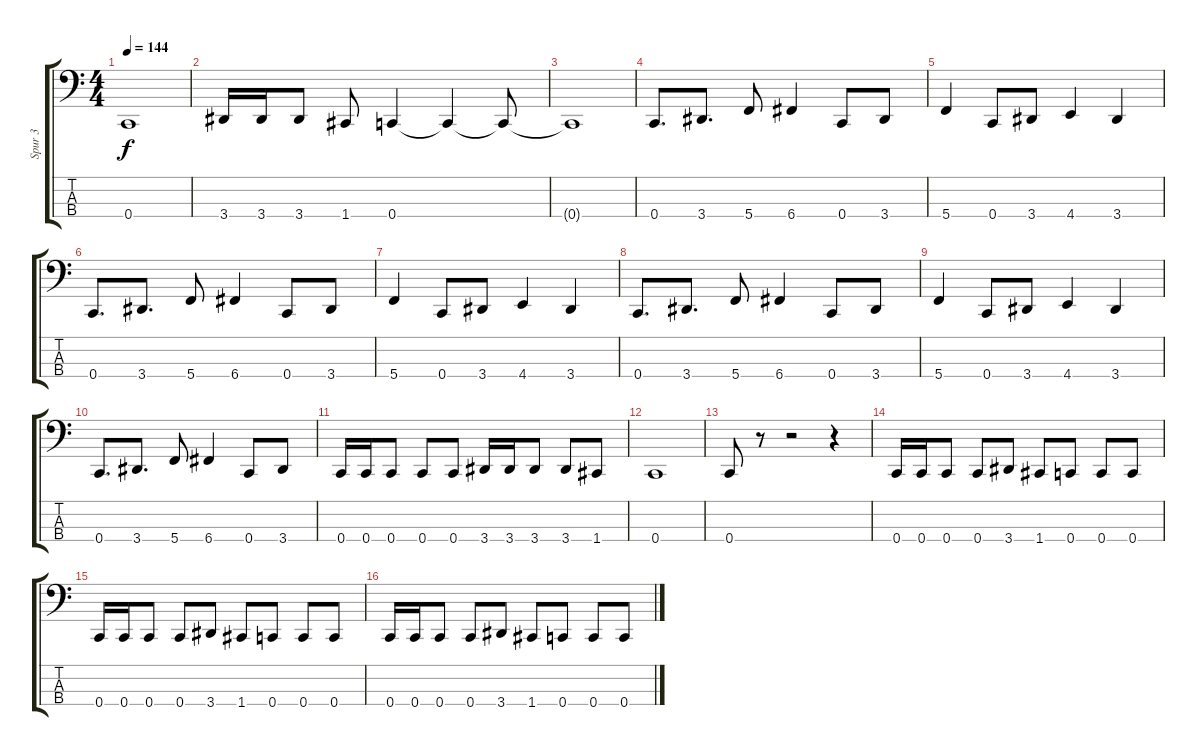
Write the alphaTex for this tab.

\track ("Spur 3" "Spur 3") {instrument electricbasspick}
\staff {score tabs}
\tuning (F2 C2 G1 C1) {hide}
\ts (4 4)
\tempo 144
\clef f4
\ks c
0.4{t}.1{dy f} |
3.4.16 3.4.16 3.4.8 1.4.8 0.4.4 0.4{t}.4 0.4{t}.8 |
0.4{t}.1 |
0.4.8{d} 3.4.8{d} 5.4.8 6.4.4 0.4.8 3.4.8 |
5.4.4 0.4.8 3.4.8 4.4.4 3.4.4 |
0.4.8{d} 3.4.8{d} 5.4.8 6.4.4 0.4.8 3.4.8 |
5.4.4 0.4.8 3.4.8 4.4.4 3.4.4 |
0.4.8{d} 3.4.8{d} 5.4.8 6.4.4 0.4.8 3.4.8 |
5.4.4 0.4.8 3.4.8 4.4.4 3.4.4 |
0.4.8{d} 3.4.8{d} 5.4.8 6.4.4 0.4.8 3.4.8 |
0.4.16 0.4.16 0.4.8 0.4.8 0.4.8 3.4.16 3.4.16 3.4.8 3.4.8 1.4.8 |
0.4.1 |
0.4.8 r.8 r.2 r.4 |
0.4.16 0.4.16 0.4.8 0.4.8 3.4.8 1.4.8 0.4.8 0.4.8 0.4.8 |
0.4.16 0.4.16 0.4.8 0.4.8 3.4.8 1.4.8 0.4.8 0.4.8 0.4.8 |
0.4.16 0.4.16 0.4.8 0.4.8 3.4.8 1.4.8 0.4.8 0.4.8 0.4.8
